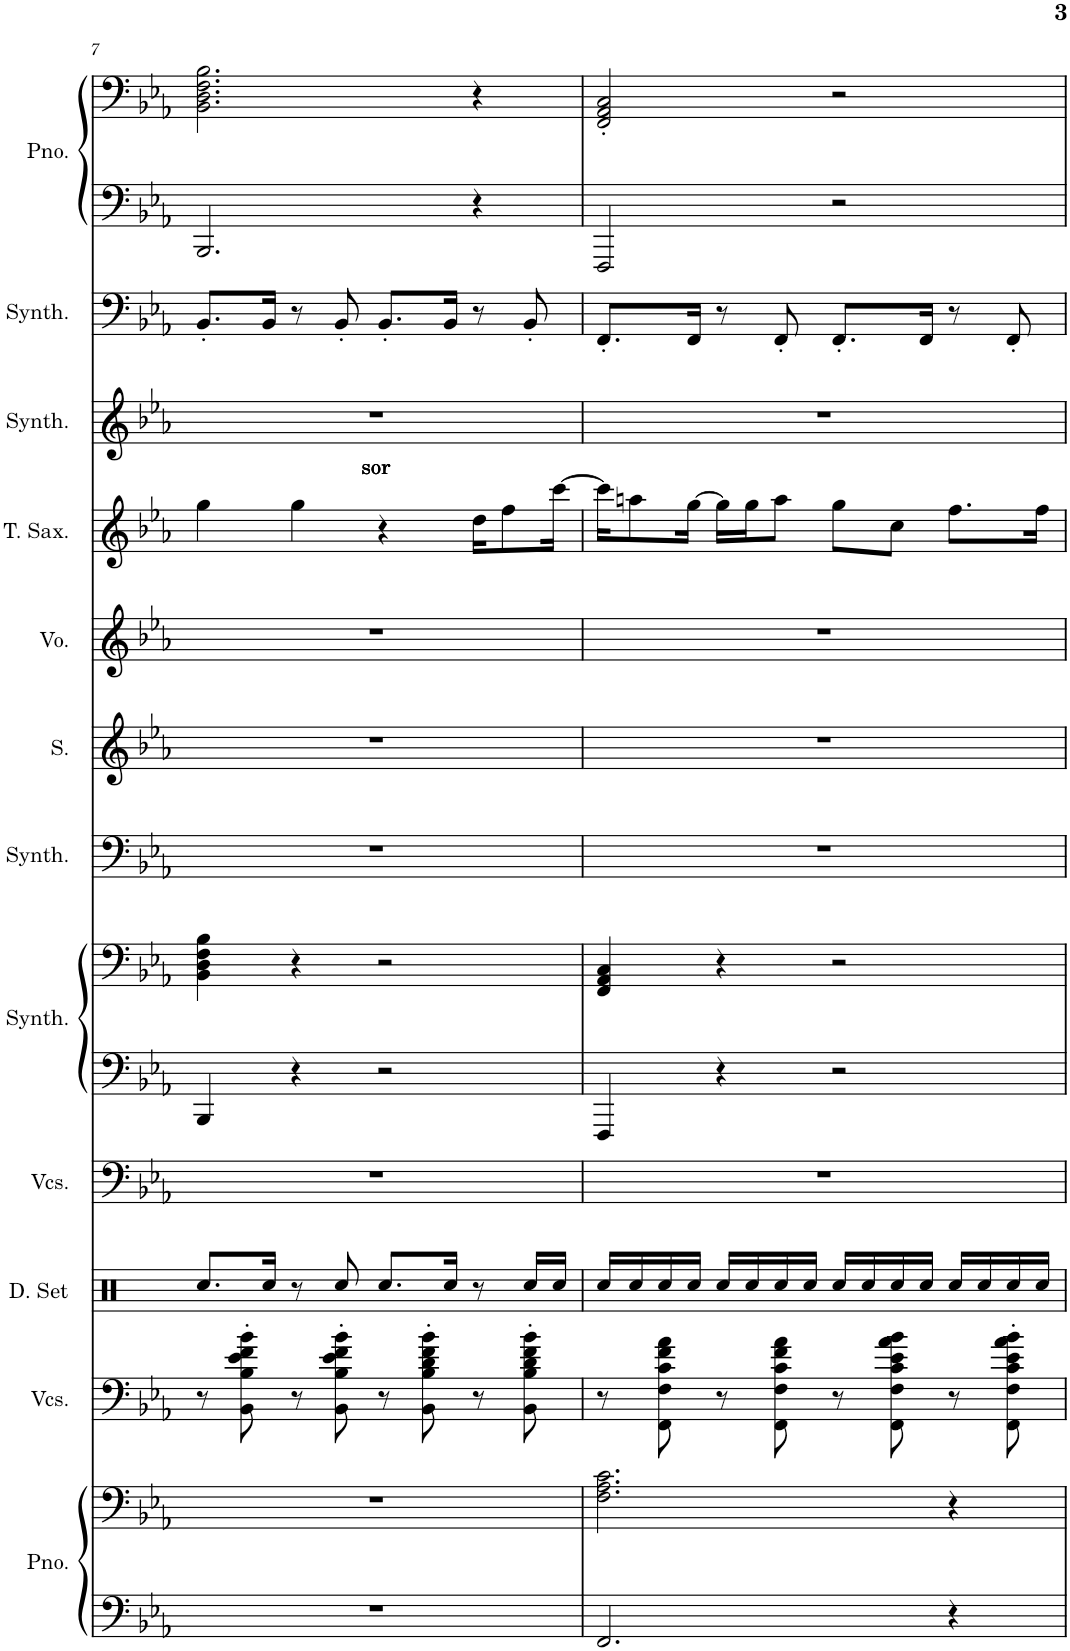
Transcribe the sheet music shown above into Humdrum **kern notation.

**kern	**kern	**kern	**kern	**kern	**kern	**kern	**kern	**kern	**kern	**kern	**kern	**text	**kern	**kern	**kern
*part12	*part12	*part11	*part10	*part9	*part8	*part8	*part7	*part6	*part5	*part4	*part3	*part3	*part2	*part1	*part1
*staff15	*staff14	*staff13	*staff12	*staff11	*staff10	*staff9	*staff8	*staff7	*staff6	*staff5	*staff4	*staff4	*staff3	*staff2	*staff1
*I"Piano, MIDI Region	*	*I"Violoncellos, MIDI Region	*I"Drumset, MIDI Region	*I"Violoncellos, MIDI Region	*I"Saw Synthesizer, MIDI Region	*	*I"Square Synthesizer, MIDI Region	*I"Soprano, MIDI Region	*I"Voice, MIDI Region	*I"Tenor Saxophone, /You	*I"Brass Synthesizer, MIDI Region	*	*I"Bass Synthesizer, MIDI Region	*I"Piano, Chords	*
*I'Pno.	*	*I'Vcs.	*I'D. Set	*I'Vcs.	*I'Synth.	*	*I'Synth.	*I'S.	*I'Vo.	*I'T. Sax.	*I'Synth.	*	*I'Synth.	*I'Pno.	*
!!LO:PB:g=z
*clefF4	*clefF4	*clefF4	*clefX	*clefF4	*clefF4	*clefF4	*clefF4	*clefG2	*clefG2	*clefG2	*clefG2	*	*clefF4	*clefF4	*clefF4
*	*	*	*	*	*	*	*	*	*	*Trd8c14	*	*	*	*	*
*k[b-e-a-]	*k[b-e-a-]	*k[b-e-a-]	*k[]	*k[b-e-a-]	*k[b-e-a-]	*k[b-e-a-]	*k[b-e-a-]	*k[b-e-a-]	*k[b-e-a-]	*k[b-e-a-]	*k[b-e-a-]	*	*k[b-e-a-]	*k[b-e-a-]	*k[b-e-a-]
*M4/4	*M4/4	*M4/4	*M4/4	*M4/4	*M4/4	*M4/4	*M4/4	*M4/4	*M4/4	*M4/4	*M4/4	*	*M4/4	*M4/4	*M4/4
=7	=7	=7	=7	=7	=7	=7	=7	=7	=7	=7	=7	=7	=7	=7	=7
!	!	!	!	!	!	!	!	!	!	!	!	!LO:LY:b	!	!	!
1r	1r	8r	8.Rcc/L	1r	4BBB-/	4BB-\ 4D\ 4F\ 4B-\	1r	1r	1r	4gg\	1r	sor	8.BB-'/L	2.BBB-/	2.BB-\ 2.D\ 2.F\ 2.B-\
.	.	8BB-\' 8B-\' 8e-\' 8f\' 8b-\'	.	.	.	.	.	.	.	.	.	.	.	.	.
.	.	.	16Rcc/Jk	.	.	.	.	.	.	.	.	.	16BB-/Jk	.	.
.	.	8r	8r	.	4r	4r	.	.	.	4gg\	.	.	8r	.	.
.	.	8BB-\' 8B-\' 8e-\' 8f\' 8b-\'	8Rcc/	.	.	.	.	.	.	.	.	.	8BB-'/	.	.
.	.	8r	8.Rcc/L	.	2r	2r	.	.	.	4r	.	.	8.BB-'/L	.	.
.	.	8BB-\' 8B-\' 8d\' 8f\' 8b-\'	.	.	.	.	.	.	.	.	.	.	.	.	.
.	.	.	16Rcc/Jk	.	.	.	.	.	.	.	.	.	16BB-/Jk	.	.
.	.	8r	8r	.	.	.	.	.	.	16dd\KL	.	.	8r	4r	4r
.	.	.	.	.	.	.	.	.	.	8ff\	.	.	.	.	.
.	.	8BB-\' 8B-\' 8d\' 8f\' 8b-\'	16Rcc/LL	.	.	.	.	.	.	.	.	.	8BB-'/	.	.
.	.	.	16Rcc/JJ	.	.	.	.	.	.	[16ccc\Jk	.	.	.	.	.
=8	=8	=8	=8	=8	=8	=8	=8	=8	=8	=8	=8	=8	=8	=8	=8
2.FF/	2.F\ 2.A-\ 2.c\	8r	16Rcc/LL	1r	4FFF/	4FF/ 4AA-/ 4C/	1r	1r	1r	16ccc\KL]	1r	.	8.FF'/L	2FFF/	2FF/' 2AA-/' 2C/'
.	.	.	16Rcc/	.	.	.	.	.	.	8aan\	.	.	.	.	.
.	.	8FF\ 8F\ 8c\ 8f\ 8a-\	16Rcc/	.	.	.	.	.	.	.	.	.	.	.	.
.	.	.	16Rcc/JJ	.	.	.	.	.	.	[16gg\Jk	.	.	16FF/Jk	.	.
.	.	8r	16Rcc/LL	.	4r	4r	.	.	.	16gg\LL]	.	.	8r	.	.
.	.	.	16Rcc/	.	.	.	.	.	.	16gg\J	.	.	.	.	.
.	.	8FF\ 8F\ 8c\ 8f\ 8a-\	16Rcc/	.	.	.	.	.	.	8aa\J	.	.	8FF'/	.	.
.	.	.	16Rcc/JJ	.	.	.	.	.	.	.	.	.	.	.	.
.	.	8r	16Rcc/LL	.	2r	2r	.	.	.	8gg\L	.	.	8.FF'/L	2r	2r
.	.	.	16Rcc/	.	.	.	.	.	.	.	.	.	.	.	.
.	.	8FF\ 8F\ 8c\ 8e-\ 8a-\ 8b-\	16Rcc/	.	.	.	.	.	.	8cc\J	.	.	.	.	.
.	.	.	16Rcc/JJ	.	.	.	.	.	.	.	.	.	16FF/Jk	.	.
4r	4r	8r	16Rcc/LL	.	.	.	.	.	.	8.ff\L	.	.	8r	.	.
.	.	.	16Rcc/	.	.	.	.	.	.	.	.	.	.	.	.
.	.	8FF\' 8F\' 8c\' 8e-\' 8a-\' 8b-\'	16Rcc/	.	.	.	.	.	.	.	.	.	8FF'/	.	.
.	.	.	16Rcc/JJ	.	.	.	.	.	.	16ff\Jk	.	.	.	.	.
=	=	=	=	=	=	=	=	=	=	=	=	=	=	=	=
*-	*-	*-	*-	*-	*-	*-	*-	*-	*-	*-	*-	*-	*-	*-	*-
